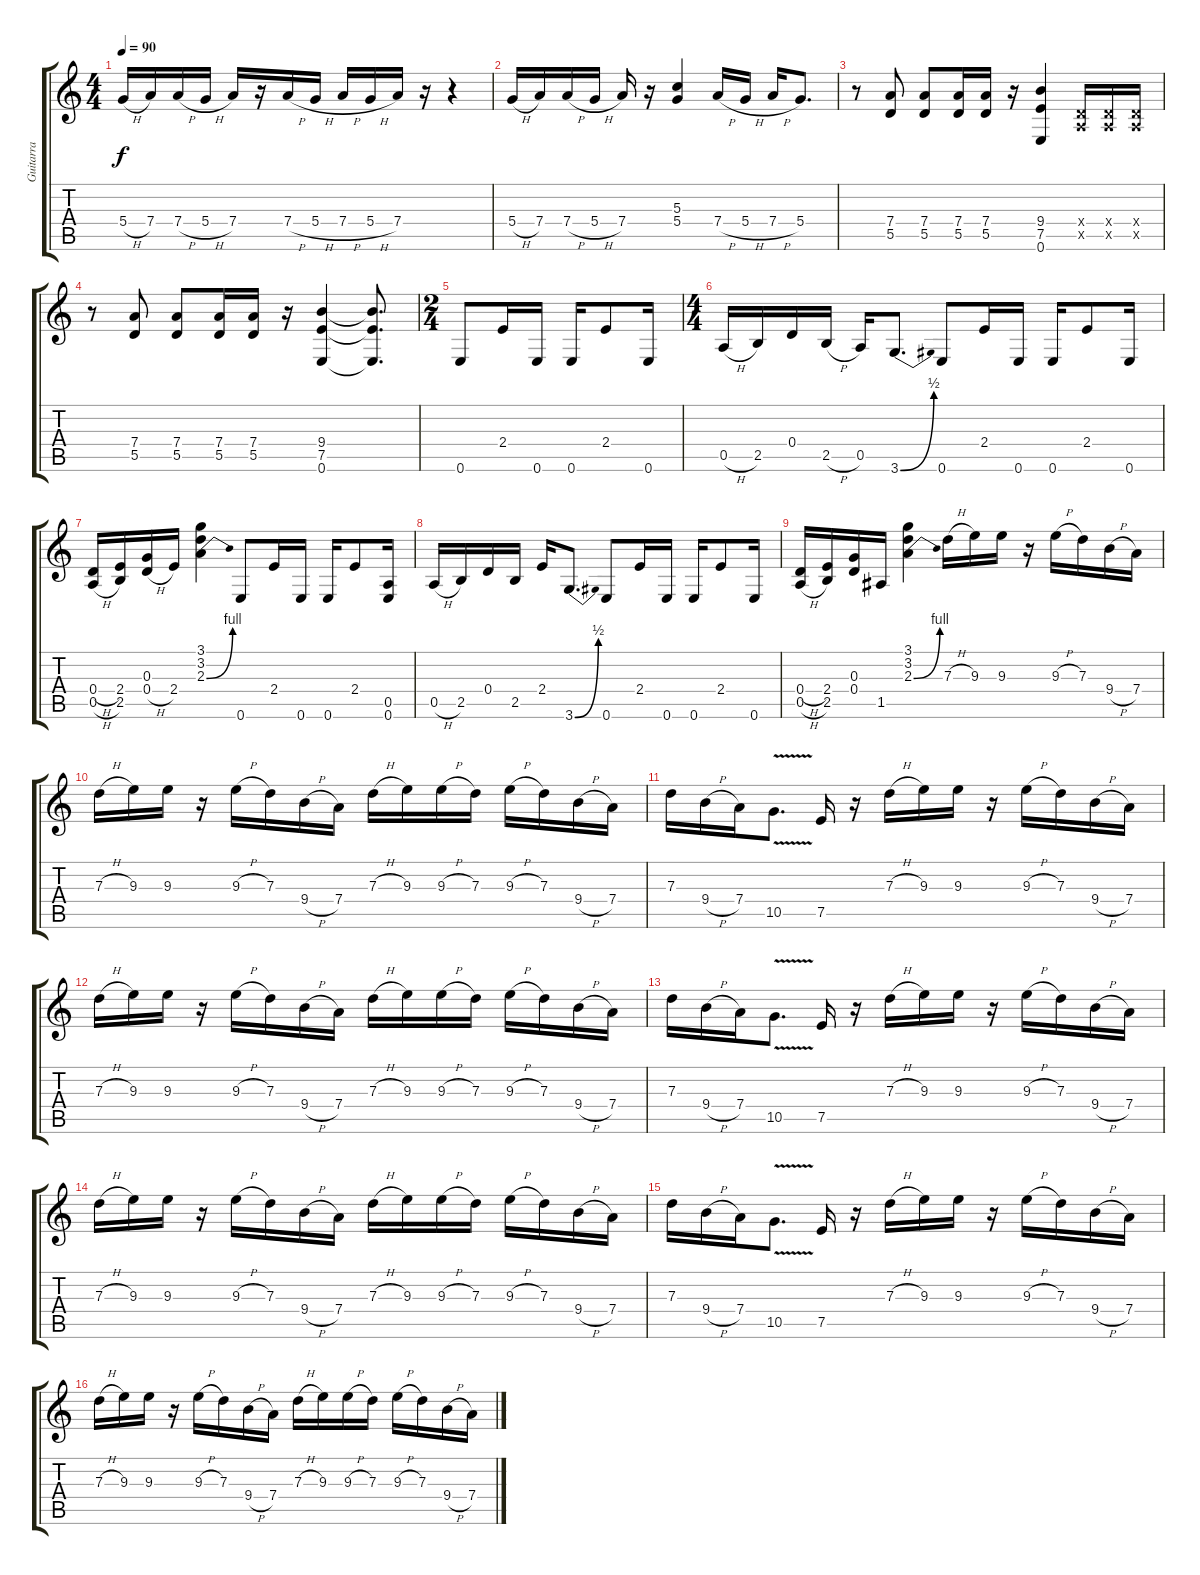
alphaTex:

\track ("Guitarra" "Guitarra") {instrument overdrivenguitar}
\staff {score tabs}
\tuning (E4 B3 G3 D3 A2 E2) {hide}
\ts (4 4)
\tempo 90
\clef g2
\ks c
5.4{h}.16{dy f} 7.4.16 7.4{h}.16 5.4{h}.16 7.4.16 r.16 7.4{h}.16 5.4{h}.16 7.4{h}.16 5.4{h}.16 7.4.16 r.16 r.4 |
5.4{h}.16 7.4.16 7.4{h}.16 5.4{h}.16 7.4.16 r.16 (5.3 5.4).4 7.4{h}.16 5.4{h}.16 7.4{h}.16 5.4.8{d} |
r.8 (7.4 5.5).8 (7.4 5.5).8 (7.4 5.5).16 (7.4 5.5).16 r.16 (9.4 7.5 0.6).4 (0.4{x} 0.5{x}).16 (0.4{x} 0.5{x}).16 (0.4{x} 0.5{x}).16 |
r.8 (7.4 5.5).8 (7.4 5.5).8 (7.4 5.5).16 (7.4 5.5).16 r.16 (9.4 7.5 0.6).4 (9.4{t} 7.5{t} 0.6{t}).8{d} |
\ts (2 4)
0.6.8 2.4.16 0.6.16 0.6.16 2.4.8 0.6.16 |
\ts (4 4)
0.5{h}.16 2.5.16 0.4.16 2.5{h}.16 0.5.16 3.6{be (bend 0 0 60 2)}.8{d} 0.6.8 2.4.16 0.6.16 0.6.16 2.4.8 0.6.16 |
(0.4{h} 0.5{h}).16 (2.4 2.5).16 (0.3 0.4{h}).16 2.4.16 (3.1 3.2 2.3{be (bend 0 0 60 4)}).4 0.6.8 2.4.16 0.6.16 0.6.16 2.4.8 (0.5 0.6).16 |
0.5{h}.16 2.5.16 0.4.16 2.5.16 2.4.16 3.6{be (bend 0 0 60 2)}.8{d} 0.6.8 2.4.16 0.6.16 0.6.16 2.4.8 0.6.16 |
(0.4{h} 0.5{h}).16 (2.4 2.5).16 (0.3 0.4).16 1.5.16 (3.1 3.2 2.3{be (bend 0 0 60 4)}).4 7.3{h}.16 9.3.16 9.3.16 r.16 9.3{h}.16 7.3.16 9.4{h}.16 7.4.16 |
7.3{h}.16 9.3.16 9.3.16 r.16 9.3{h}.16 7.3.16 9.4{h}.16 7.4.16 7.3{h}.16 9.3.16 9.3{h}.16 7.3.16 9.3{h}.16 7.3.16 9.4{h}.16 7.4.16 |
7.3.16 9.4{h}.16 7.4.16 10.5{v}.8{d} 7.5.16 r.16 7.3{h}.16 9.3.16 9.3.16 r.16 9.3{h}.16 7.3.16 9.4{h}.16 7.4.16 |
7.3{h}.16 9.3.16 9.3.16 r.16 9.3{h}.16 7.3.16 9.4{h}.16 7.4.16 7.3{h}.16 9.3.16 9.3{h}.16 7.3.16 9.3{h}.16 7.3.16 9.4{h}.16 7.4.16 |
7.3.16 9.4{h}.16 7.4.16 10.5{v}.8{d} 7.5.16 r.16 7.3{h}.16 9.3.16 9.3.16 r.16 9.3{h}.16 7.3.16 9.4{h}.16 7.4.16 |
7.3{h}.16 9.3.16 9.3.16 r.16 9.3{h}.16 7.3.16 9.4{h}.16 7.4.16 7.3{h}.16 9.3.16 9.3{h}.16 7.3.16 9.3{h}.16 7.3.16 9.4{h}.16 7.4.16 |
7.3.16 9.4{h}.16 7.4.16 10.5{v}.8{d} 7.5.16 r.16 7.3{h}.16 9.3.16 9.3.16 r.16 9.3{h}.16 7.3.16 9.4{h}.16 7.4.16 |
7.3{h}.16 9.3.16 9.3.16 r.16 9.3{h}.16 7.3.16 9.4{h}.16 7.4.16 7.3{h}.16 9.3.16 9.3{h}.16 7.3.16 9.3{h}.16 7.3.16 9.4{h}.16 7.4.16
